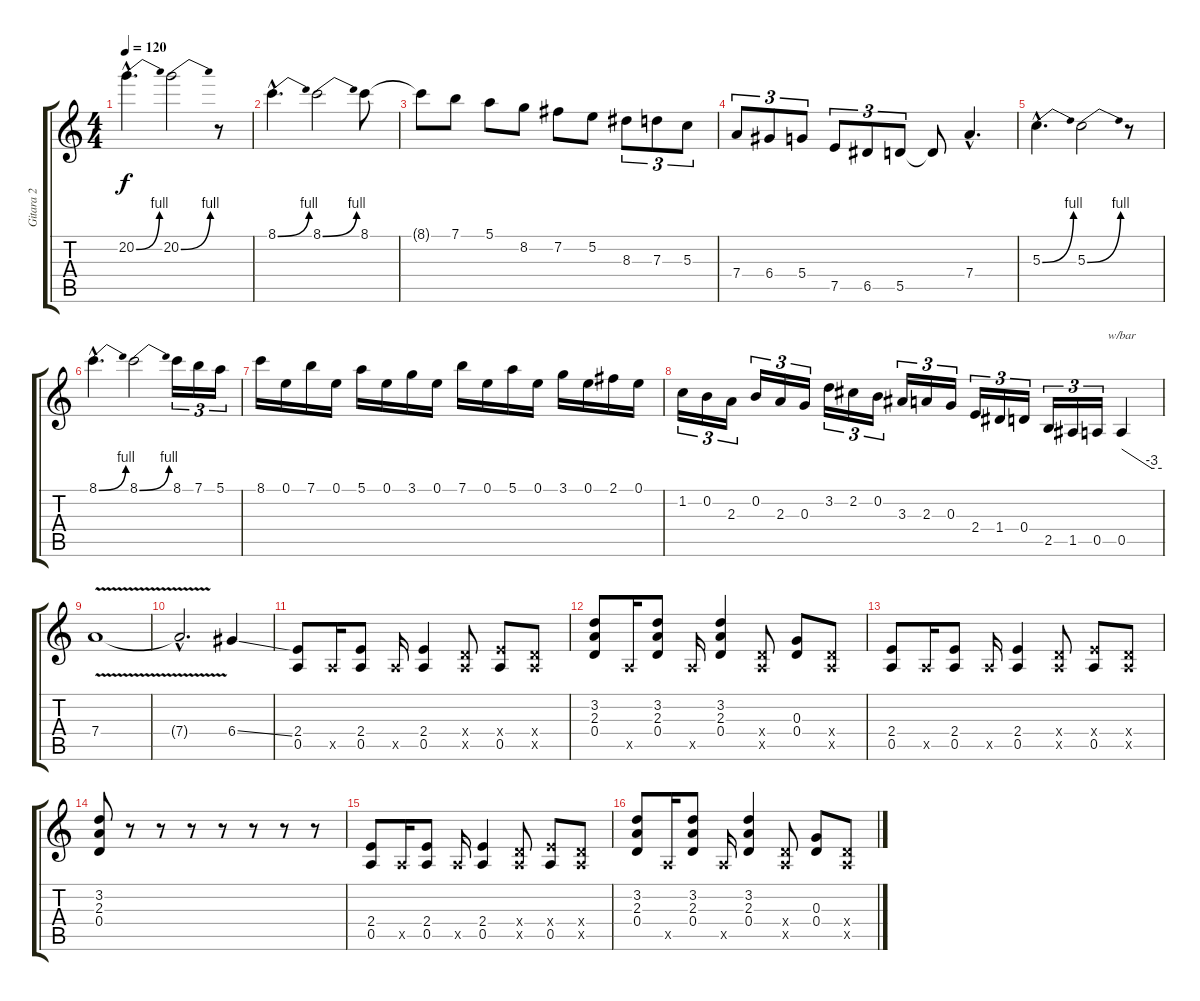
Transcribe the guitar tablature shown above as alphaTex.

\track ("Gitara 2" "Gitara 2") {instrument distortionguitar}
\staff {score tabs}
\tuning (E4 B3 G3 D3 A2 E2) {hide}
\ts (4 4)
\tempo 120
\clef g2
\ks c
20.2{be (bend 0 0 60 4) hac}.4{d dy f} 20.2{be (bend 0 0 60 4)}.2 r.8 |
8.1{be (bend 0 0 60 4) hac}.4{d} 8.1{be (bend 0 0 60 4)}.2 8.1.8 |
8.1{t}.8 7.1.8 5.1.8 8.2.8 7.2.8 5.2.8 8.3.8{tu (3 2)} 7.3.8{tu (3 2)} 5.3.8{tu (3 2)} |
7.4.8{tu (3 2)} 6.4.8{tu (3 2)} 5.4.8{tu (3 2)} 7.5.8{tu (3 2)} 6.5.8{tu (3 2)} 5.5.8{tu (3 2)} 5.5{t}.8 7.4{hac}.4{d} |
5.3{be (bend 0 0 60 4) hac}.4{d} 5.3{be (bend 0 0 60 4)}.2 r.8 |
8.1{be (bend 0 0 60 4) hac}.4{d} 8.1{be (bend 0 0 60 4)}.2 8.1.16{tu (3 2)} 7.1.16{tu (3 2)} 5.1.16{tu (3 2)} |
8.1.16 0.1.16 7.1.16 0.1.16 5.1.16 0.1.16 3.1.16 0.1.16 7.1.16 0.1.16 5.1.16 0.1.16 3.1.16 0.1.16 2.1.16 0.1.16 |
1.2.16{tu (3 2)} 0.2.16{tu (3 2)} 2.3.16{tu (3 2)} 0.2.16{tu (3 2)} 2.3.16{tu (3 2)} 0.3.16{tu (3 2)} 3.2.16{tu (3 2)} 2.2.16{tu (3 2)} 0.2.16{tu (3 2)} 3.3.16{tu (3 2)} 2.3.16{tu (3 2)} 0.3.16{tu (3 2)} 2.4.16{tu (3 2)} 1.4.16{tu (3 2)} 0.4.16{tu (3 2)} 2.5.16{tu (3 2)} 1.5.16{tu (3 2)} 0.5.16{tu (3 2)} 0.5.4{tbe (custom default 0 0 45 -12 60 -12)} |
7.4{v}.1 |
7.4{hac t}.2{d} 6.4{ss}.4 |
(2.4 0.5).8 0.5{x}.16 (2.4 0.5).8 0.5{x}.16 (2.4 0.5).4 (0.4{x} 0.5{x}).8 (2.4{x} 0.5).8 (0.4{x} 0.5{x}).8 |
(3.2 2.3 0.4).8 0.5{x}.16 (3.2 2.3 0.4).8 0.5{x}.16 (3.2 2.3 0.4).4 (0.4{x} 0.5{x}).8 (0.3 0.4).8 (0.4{x} 0.5{x}).8 |
(2.4 0.5).8 0.5{x}.16 (2.4 0.5).8 0.5{x}.16 (2.4 0.5).4 (0.4{x} 0.5{x}).8 (2.4{x} 0.5).8 (0.4{x} 0.5{x}).8 |
(3.2 2.3 0.4).8 r.8 r.8 r.8 r.8 r.8 r.8 r.8 |
(2.4 0.5).8 0.5{x}.16 (2.4 0.5).8 0.5{x}.16 (2.4 0.5).4 (0.4{x} 0.5{x}).8 (2.4{x} 0.5).8 (0.4{x} 0.5{x}).8 |
(3.2 2.3 0.4).8 0.5{x}.16 (3.2 2.3 0.4).8 0.5{x}.16 (3.2 2.3 0.4).4 (0.4{x} 0.5{x}).8 (0.3 0.4).8 (0.4{x} 0.5{x}).8
